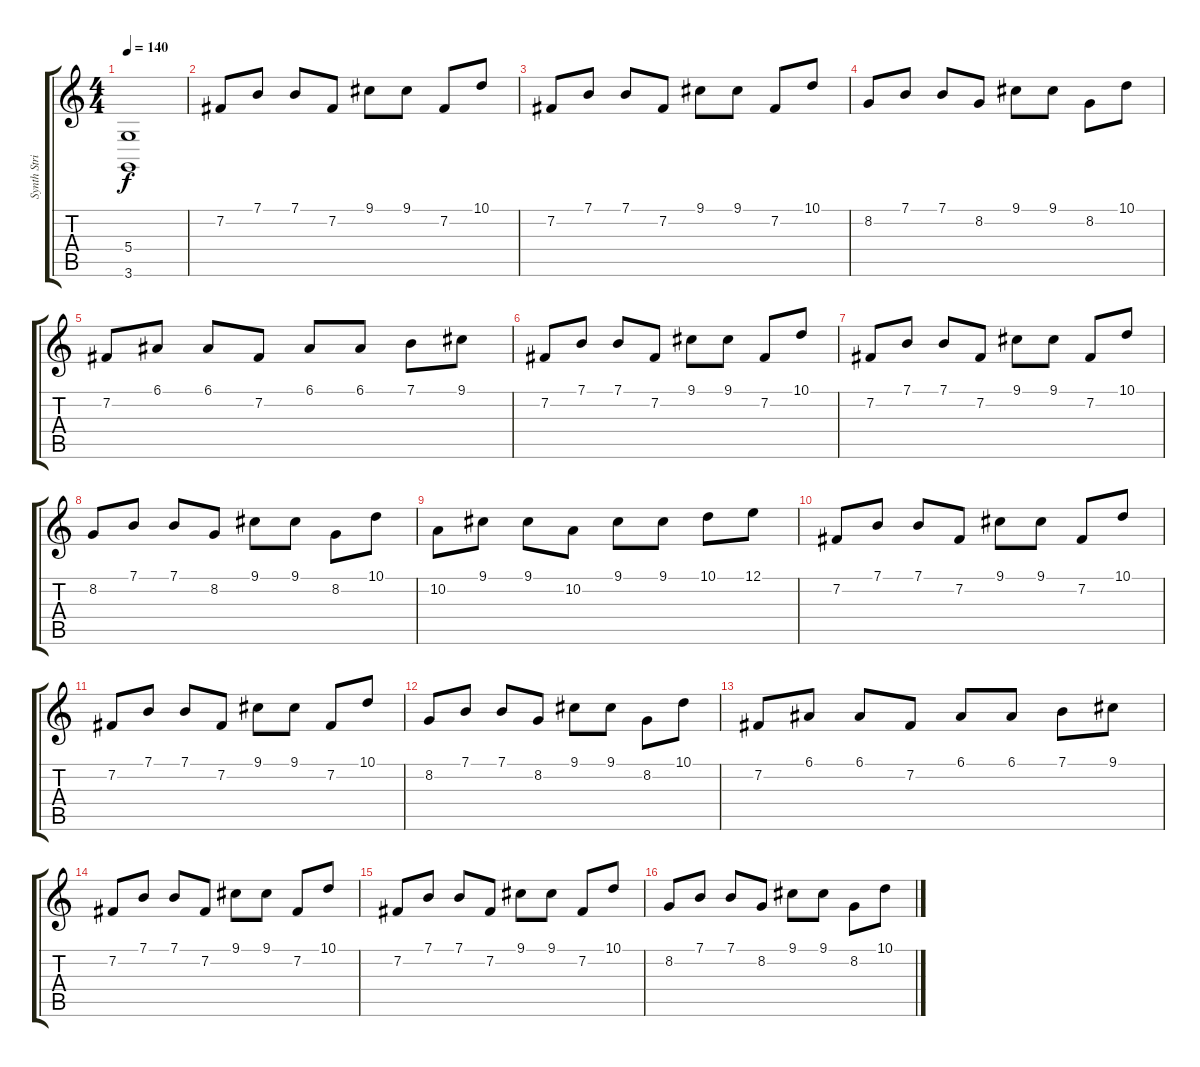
\track ("Synth Strings" "Synth Stri") {instrument synthstrings1}
\staff {score tabs}
\tuning (E4 B3 G3 D3 A2 E2) {hide}
\ts (4 4)
\tempo 140
\clef g2
\ks c
(5.4 3.6).1{dy f} |
7.2.8 7.1.8 7.1.8 7.2.8 9.1.8 9.1.8 7.2.8 10.1.8 |
7.2.8 7.1.8 7.1.8 7.2.8 9.1.8 9.1.8 7.2.8 10.1.8 |
8.2.8 7.1.8 7.1.8 8.2.8 9.1.8 9.1.8 8.2.8 10.1.8 |
7.2.8 6.1.8 6.1.8 7.2.8 6.1.8 6.1.8 7.1.8 9.1.8 |
7.2.8 7.1.8 7.1.8 7.2.8 9.1.8 9.1.8 7.2.8 10.1.8 |
7.2.8 7.1.8 7.1.8 7.2.8 9.1.8 9.1.8 7.2.8 10.1.8 |
8.2.8 7.1.8 7.1.8 8.2.8 9.1.8 9.1.8 8.2.8 10.1.8 |
10.2.8 9.1.8 9.1.8 10.2.8 9.1.8 9.1.8 10.1.8 12.1.8 |
7.2.8 7.1.8 7.1.8 7.2.8 9.1.8 9.1.8 7.2.8 10.1.8 |
7.2.8 7.1.8 7.1.8 7.2.8 9.1.8 9.1.8 7.2.8 10.1.8 |
8.2.8 7.1.8 7.1.8 8.2.8 9.1.8 9.1.8 8.2.8 10.1.8 |
7.2.8 6.1.8 6.1.8 7.2.8 6.1.8 6.1.8 7.1.8 9.1.8 |
7.2.8 7.1.8 7.1.8 7.2.8 9.1.8 9.1.8 7.2.8 10.1.8 |
7.2.8 7.1.8 7.1.8 7.2.8 9.1.8 9.1.8 7.2.8 10.1.8 |
8.2.8 7.1.8 7.1.8 8.2.8 9.1.8 9.1.8 8.2.8 10.1.8
